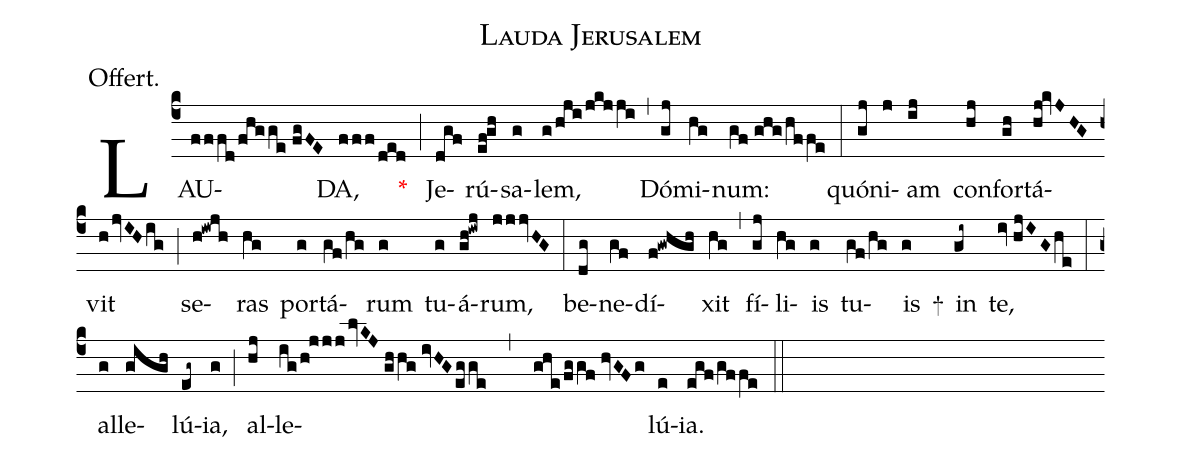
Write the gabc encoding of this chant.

name:Lauda Jerusalem;
annotation:Offert.;
mode:III.;
office-part:Offertory;
%%
(c4) LAU(fffd/fhgge//fgFE)DA,(fff/ded) <v>\red{*}</v>(;) Je(dgf)rú(ef!gh)sa(g)lem,(g/hji/jkjji) (,) Dó(gj)mi(hg)num:(gf//ghg/hffe) (:) quó(gj)ni(j)am(ij) con(hj)for(gh)tá(hj!kvJHG)vit(h/jvIHig) (;) se(h!iwjh)ras(hg) por(g)tá(gf/hg)rum(g) tu(g)á(gh!iwj)rum,(jjjvHG) (:) be(dg)ne(gf)dí(f!gwhgh)xit(hg) (,) fí(gj)li(hg)is(g) tu(gf/hg)is(g) +() in(gi~) te,(iv//hjIGhe) (:) al(g)le(gigh)lú(eg~)ia,(g) (;) al(hj)le(ig/h!jjjlvKJ//ghhg//ivHGegge , ghe/fggf//hvGFg)lú(e)ia.(egf/gffe) (::)
